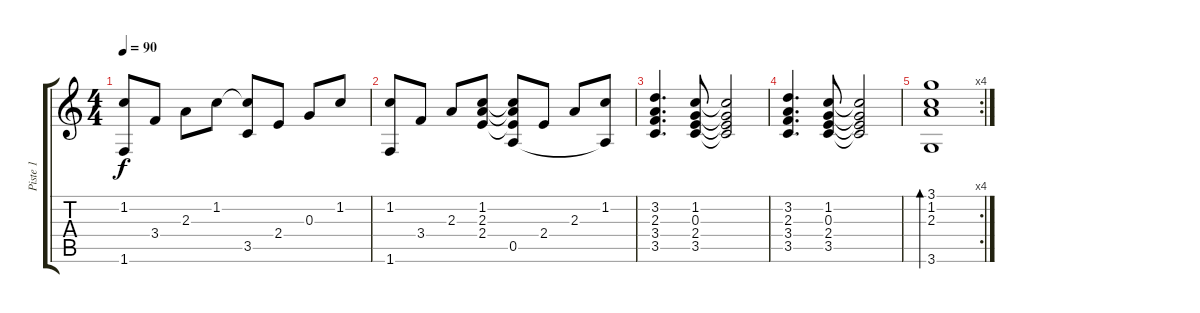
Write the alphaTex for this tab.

\track ("Piste 1" "Piste 1") {instrument acousticguitarsteel}
\staff {score tabs}
\tuning (E4 B3 G3 D3 A2 E2) {hide}
\ts (4 4)
\tempo 90
\clef g2
\ks c
(1.2 1.6).8{dy f} 3.4.8 2.3.8 1.2.8 (1.2{t} 3.5).8 2.4.8 0.3.8 1.2.8 |
(1.2 1.6).8 3.4.8 2.3.8 (1.2 2.3 2.4).8 (1.2{t} 2.3{t} 2.4{t} 0.5).8 2.4.8 2.3.8 (1.2 0.5{t}).8 |
(3.2 2.3 3.4 3.5).4{d} (1.2 0.3 2.4 3.5).8 (1.2{t} 0.3{t} 2.4{t} 3.5{t}).2 |
(3.2 2.3 3.4 3.5).4{d} (1.2 0.3 2.4 3.5).8 (1.2{t} 0.3{t} 2.4{t} 3.5{t}).2 |
\rc 4
(3.1 1.2 2.3 3.6).1{bd 120}
